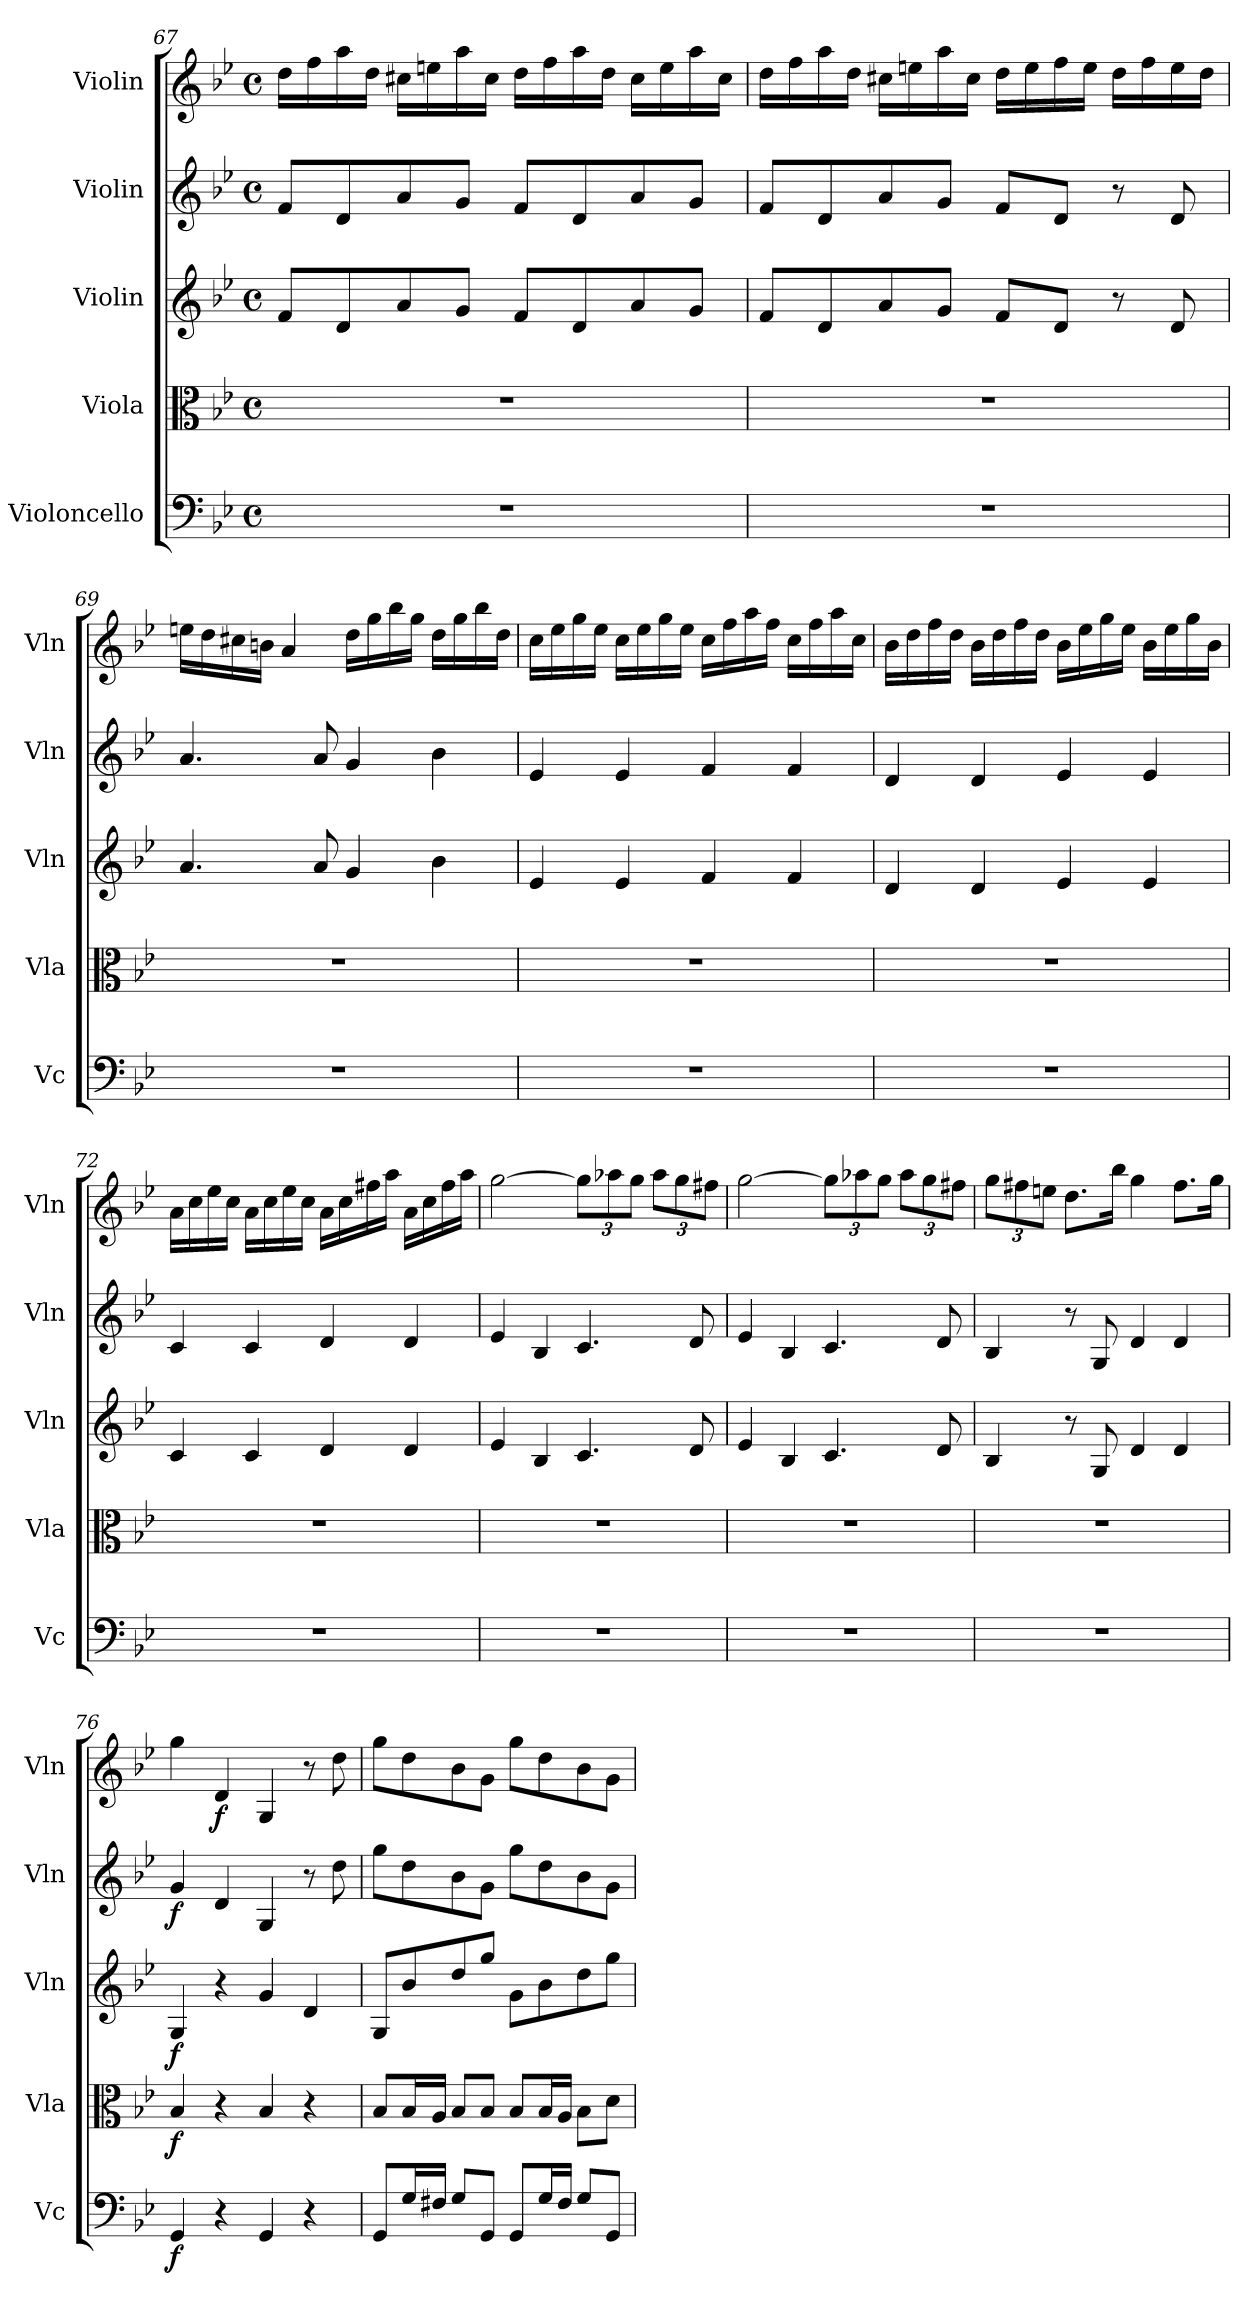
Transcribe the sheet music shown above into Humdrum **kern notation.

**kern	**dynam	**kern	**dynam	**kern	**dynam	**kern	**dynam	**kern	**dynam
*part5	*part5	*part4	*part4	*part3	*part3	*part2	*part2	*part1	*part1
*staff5	*staff5	*staff4	*staff4	*staff3	*staff3	*staff2	*staff2	*staff1	*staff1
*I"Violoncello	*	*I"Viola	*	*I"Violin	*	*I"Violin	*	*I"Violin	*
*I'Vc	*	*I'Vla	*	*I'Vln	*	*I'Vln	*	*I'Vln	*
*clefF4	*	*clefC3	*	*clefG2	*	*clefG2	*	*clefG2	*
*k[b-e-]	*	*k[b-e-]	*	*k[b-e-]	*	*k[b-e-]	*	*k[b-e-]	*
*M4/4	*	*M4/4	*	*M4/4	*	*M4/4	*	*M4/4	*
*met(c)	*	*met(c)	*	*met(c)	*	*met(c)	*	*met(c)	*
=67	=67	=67	=67	=67	=67	=67	=67	=67	=67
1r	.	1r	.	8f/L	.	8f/L	.	16dd\LL	.
.	.	.	.	.	.	.	.	16ff\	.
.	.	.	.	8d/	.	8d/	.	16aa\	.
.	.	.	.	.	.	.	.	16dd\JJ	.
.	.	.	.	8a/	.	8a/	.	16cc#X\LL	.
.	.	.	.	.	.	.	.	16een\	.
.	.	.	.	8g/J	.	8g/J	.	16aa\	.
.	.	.	.	.	.	.	.	16cc#\JJ	.
.	.	.	.	8f/L	.	8f/L	.	16dd\LL	.
.	.	.	.	.	.	.	.	16ff\	.
.	.	.	.	8d/	.	8d/	.	16aa\	.
.	.	.	.	.	.	.	.	16dd\JJ	.
.	.	.	.	8a/	.	8a/	.	16cc#\LL	.
.	.	.	.	.	.	.	.	16ee\	.
.	.	.	.	8g/J	.	8g/J	.	16aa\	.
.	.	.	.	.	.	.	.	16cc#\JJ	.
=68	=68	=68	=68	=68	=68	=68	=68	=68	=68
1r	.	1r	.	8f/L	.	8f/L	.	16dd\LL	.
.	.	.	.	.	.	.	.	16ff\	.
.	.	.	.	8d/	.	8d/	.	16aa\	.
.	.	.	.	.	.	.	.	16dd\JJ	.
.	.	.	.	8a/	.	8a/	.	16cc#X\LL	.
.	.	.	.	.	.	.	.	16een\	.
.	.	.	.	8g/J	.	8g/J	.	16aa\	.
.	.	.	.	.	.	.	.	16cc#\JJ	.
.	.	.	.	8f/L	.	8f/L	.	16dd\LL	.
.	.	.	.	.	.	.	.	16ee\	.
.	.	.	.	8d/J	.	8d/J	.	16ff\	.
.	.	.	.	.	.	.	.	16ee\JJ	.
.	.	.	.	8r	.	8r	.	16dd\LL	.
.	.	.	.	.	.	.	.	16ff\	.
.	.	.	.	8d/	.	8d/	.	16ee\	.
.	.	.	.	.	.	.	.	16dd\JJ	.
=69	=69	=69	=69	=69	=69	=69	=69	=69	=69
1r	.	1r	.	4.a/	.	4.a/	.	16een\LL	.
.	.	.	.	.	.	.	.	16dd\	.
.	.	.	.	.	.	.	.	16cc#X\	.
.	.	.	.	.	.	.	.	16bn\JJ	.
.	.	.	.	.	.	.	.	4a/	.
.	.	.	.	8a/	.	8a/	.	.	.
.	.	.	.	4g/	.	4g/	.	16dd\LL	.
.	.	.	.	.	.	.	.	16gg\	.
.	.	.	.	.	.	.	.	16bb-\	.
.	.	.	.	.	.	.	.	16gg\JJ	.
.	.	.	.	4b-\	.	4b-\	.	16dd\LL	.
.	.	.	.	.	.	.	.	16gg\	.
.	.	.	.	.	.	.	.	16bb-\	.
.	.	.	.	.	.	.	.	16dd\JJ	.
=70	=70	=70	=70	=70	=70	=70	=70	=70	=70
1r	.	1r	.	4e-/	.	4e-/	.	16cc\LL	.
.	.	.	.	.	.	.	.	16ee-\	.
.	.	.	.	.	.	.	.	16gg\	.
.	.	.	.	.	.	.	.	16ee-\JJ	.
.	.	.	.	4e-/	.	4e-/	.	16cc\LL	.
.	.	.	.	.	.	.	.	16ee-\	.
.	.	.	.	.	.	.	.	16gg\	.
.	.	.	.	.	.	.	.	16ee-\JJ	.
.	.	.	.	4f/	.	4f/	.	16cc\LL	.
.	.	.	.	.	.	.	.	16ff\	.
.	.	.	.	.	.	.	.	16aa\	.
.	.	.	.	.	.	.	.	16ff\JJ	.
.	.	.	.	4f/	.	4f/	.	16cc\LL	.
.	.	.	.	.	.	.	.	16ff\	.
.	.	.	.	.	.	.	.	16aa\	.
.	.	.	.	.	.	.	.	16cc\JJ	.
=71	=71	=71	=71	=71	=71	=71	=71	=71	=71
1r	.	1r	.	4d/	.	4d/	.	16b-\LL	.
.	.	.	.	.	.	.	.	16dd\	.
.	.	.	.	.	.	.	.	16ff\	.
.	.	.	.	.	.	.	.	16dd\JJ	.
.	.	.	.	4d/	.	4d/	.	16b-\LL	.
.	.	.	.	.	.	.	.	16dd\	.
.	.	.	.	.	.	.	.	16ff\	.
.	.	.	.	.	.	.	.	16dd\JJ	.
.	.	.	.	4e-/	.	4e-/	.	16b-\LL	.
.	.	.	.	.	.	.	.	16ee-\	.
.	.	.	.	.	.	.	.	16gg\	.
.	.	.	.	.	.	.	.	16ee-\JJ	.
.	.	.	.	4e-/	.	4e-/	.	16b-\LL	.
.	.	.	.	.	.	.	.	16ee-\	.
.	.	.	.	.	.	.	.	16gg\	.
.	.	.	.	.	.	.	.	16b-\JJ	.
=72	=72	=72	=72	=72	=72	=72	=72	=72	=72
1r	.	1r	.	4c/	.	4c/	.	16a\LL	.
.	.	.	.	.	.	.	.	16cc\	.
.	.	.	.	.	.	.	.	16ee-\	.
.	.	.	.	.	.	.	.	16cc\JJ	.
.	.	.	.	4c/	.	4c/	.	16a\LL	.
.	.	.	.	.	.	.	.	16cc\	.
.	.	.	.	.	.	.	.	16ee-\	.
.	.	.	.	.	.	.	.	16cc\JJ	.
.	.	.	.	4d/	.	4d/	.	16a\LL	.
.	.	.	.	.	.	.	.	16cc\	.
.	.	.	.	.	.	.	.	16ff#X\	.
.	.	.	.	.	.	.	.	16aa\JJ	.
.	.	.	.	4d/	.	4d/	.	16a\LL	.
.	.	.	.	.	.	.	.	16cc\	.
.	.	.	.	.	.	.	.	16ff#\	.
.	.	.	.	.	.	.	.	16aa\JJ	.
=73	=73	=73	=73	=73	=73	=73	=73	=73	=73
1r	.	1r	.	4e-/	.	4e-/	.	[2gg\	.
.	.	.	.	4B-/	.	4B-/	.	.	.
.	.	.	.	4.c/	.	4.c/	.	12gg\L]	.
.	.	.	.	.	.	.	.	12aa-X\	.
.	.	.	.	.	.	.	.	12gg\J	.
.	.	.	.	.	.	.	.	12aa-\L	.
.	.	.	.	.	.	.	.	12gg\	.
.	.	.	.	8d/	.	8d/	.	.	.
.	.	.	.	.	.	.	.	12ff#X\J	.
=74	=74	=74	=74	=74	=74	=74	=74	=74	=74
1r	.	1r	.	4e-/	.	4e-/	.	[2gg\	.
.	.	.	.	4B-/	.	4B-/	.	.	.
.	.	.	.	4.c/	.	4.c/	.	12gg\L]	.
.	.	.	.	.	.	.	.	12aa-X\	.
.	.	.	.	.	.	.	.	12gg\J	.
.	.	.	.	.	.	.	.	12aa-\L	.
.	.	.	.	.	.	.	.	12gg\	.
.	.	.	.	8d/	.	8d/	.	.	.
.	.	.	.	.	.	.	.	12ff#X\J	.
=75	=75	=75	=75	=75	=75	=75	=75	=75	=75
1r	.	1r	.	4B-/	.	4B-/	.	12gg\L	.
.	.	.	.	.	.	.	.	12ff#X\	.
.	.	.	.	.	.	.	.	12een\J	.
.	.	.	.	8r	.	8r	.	8.dd\L	.
.	.	.	.	8G/	.	8G/	.	.	.
.	.	.	.	.	.	.	.	16bb-\Jk	.
.	.	.	.	4d/	.	4d/	.	4gg\	.
.	.	.	.	4d/	.	4d/	.	8.ff#\L	.
.	.	.	.	.	.	.	.	16gg\Jk	.
=76	=76	=76	=76	=76	=76	=76	=76	=76	=76
4GG/	f	4B-/	f	4G/	f	4g/	f	4gg\	.
4r	.	4r	.	4r	.	4d/	.	4d/	f
4GG/	.	4B-/	.	4g/	.	4G/	.	4G/	.
4r	.	4r	.	4d/	.	8r	.	8r	.
.	.	.	.	.	.	8dd\	.	8dd\	.
=77	=77	=77	=77	=77	=77	=77	=77	=77	=77
8GG/L	.	8B-/L	.	8G/L	.	8gg\L	.	8gg\L	.
16G/L	.	16B-/L	.	8b-/	.	8dd\	.	8dd\	.
16F#X/JJ	.	16A/JJ	.	.	.	.	.	.	.
8G/L	.	8B-/L	.	8dd/	.	8b-\	.	8b-\	.
8GG/J	.	8B-/J	.	8gg/J	.	8g\J	.	8g\J	.
8GG/L	.	8B-/L	.	8g\L	.	8gg\L	.	8gg\L	.
16G/L	.	16B-/L	.	8b-\	.	8dd\	.	8dd\	.
16F#/JJ	.	16A/JJ	.	.	.	.	.	.	.
8G/L	.	8B-\L	.	8dd\	.	8b-\	.	8b-\	.
8GG/J	.	8d\J	.	8gg\J	.	8g\J	.	8g\J	.
=	=	=	=	=	=	=	=	=	=
*-	*-	*-	*-	*-	*-	*-	*-	*-	*-
